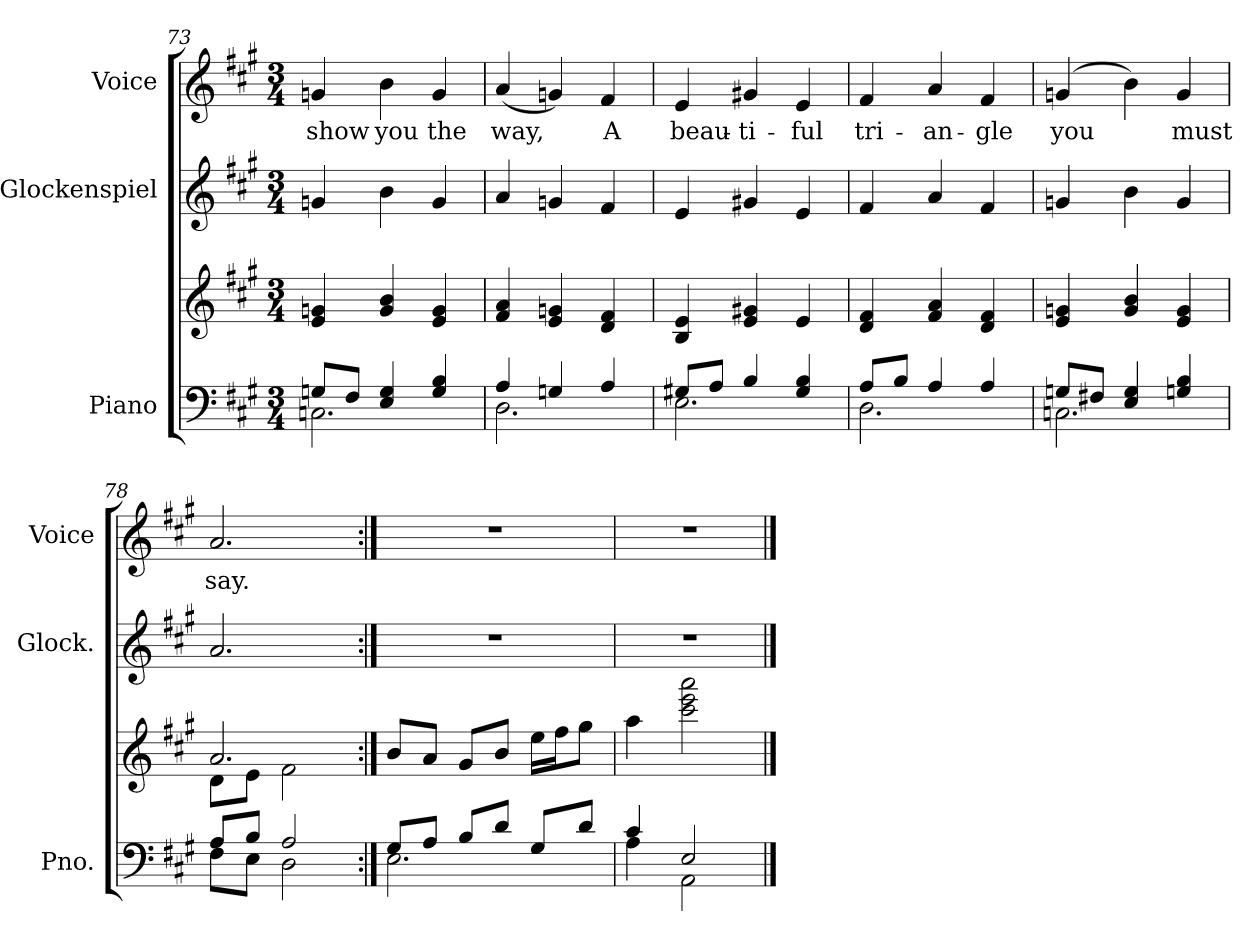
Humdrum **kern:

**kern	**kern	**kern	**kern	**text
*part3	*part3	*part2	*part1	*part1
*staff4	*staff3	*staff2	*staff1	*staff1
*I"Piano	*	*I"Glockenspiel	*I"Voice	*
*I'Pno.	*	*I'Glock.	*I'Voice	*
*clefF4	*clefG2	*clefG2	*clefG2	*
*	*	*ITrd-14c-24	*	*
*k[f#c#g#]	*k[f#c#g#]	*k[f#c#g#]	*k[f#c#g#]	*
*A:	*A:	*A:	*A:	*
*M3/4	*M3/4	*M3/4	*M3/4	*
=73	=73	=73	=73	=73
*^	*	*	*	*
!	!	!	!	!	!LO:LY:b:color=#000000
8Gni/L	2.Cni\	4ei/ 4gni	4gggni/	4gni/	show
8F#i/J	.	.	.	.	.
!	!	!	!	!	!LO:LY:b:color=#000000
4Ei/ 4Gi	.	4gi/ 4bi	4bbbi\	4bi\	you
!	!	!	!	!	!LO:LY:b:color=#000000
4Gi/ 4Bi	.	4ei/ 4gi	4gggi/	4gi/	the
=74	=74	=74	=74	=74	=74
!	!	!	!	!	!LO:LY:b:color=#000000
4Ai/	2.Di\	4f#i/ 4ai	4aaai/	(4ai/	way,
4Gni/	.	4ei/ 4gni	4gggni/	4gni/)	.
!	!	!	!	!	!LO:LY:b:color=#000000
4Ai/	.	4di/ 4f#i	4fff#i/	4f#i/	A
!!LO:LB:g=z
=75	=75	=75	=75	=75	=75
!	!	!	!	!	!LO:LY:b:color=#000000
8G#Xi/L	2.Ei\	4Bi/ 4ei	4eeei/	4ei/	beau-
8Ai/J	.	.	.	.	.
!	!	!	!	!	!LO:LY:b:color=#000000
4Bi/	.	4ei/ 4g#Xi	4ggg#Xi/	4g#Xi/	-ti-
!	!	!	!	!	!LO:LY:b:color=#000000
4G#i/ 4Bi	.	4ei/	4eeei/	4ei/	-ful
=76	=76	=76	=76	=76	=76
!	!	!	!	!	!LO:LY:b:color=#000000
8Ai/L	2.Di\	4di/ 4f#i	4fff#i/	4f#i/	tri-
8Bi/J	.	.	.	.	.
!	!	!	!	!	!LO:LY:b:color=#000000
4Ai/	.	4f#i/ 4ai	4aaai/	4ai/	-an-
!	!	!	!	!	!LO:LY:b:color=#000000
4Ai/	.	4di/ 4f#i	4fff#i/	4f#i/	-gle
=77	=77	=77	=77	=77	=77
!	!	!	!	!	!LO:LY:b:color=#000000
8Gni/L	2.Cni\	4ei/ 4gni	4gggni/	(4gni/	you
8F#Xi/J	.	.	.	.	.
4Ei/ 4Gi	.	4gi/ 4bi	4bbbi\	4bi\)	.
!	!	!	!	!	!LO:LY:b:color=#000000
4Gni/ 4Bi	.	4ei/ 4gi	4gggi/	4gi/	must
=78	=78	=78	=78	=78	=78
*	*	*^	*	*	*
!	!	!	!	!	!	!LO:LY:b:color=#000000
8Ai/L	8F#i\L	2.ai/	8di\L	2.aaai/	2.ai/	say.
8Bi/J	8Ei\J	.	8ei\J	.	.	.
2Ai/	2Di\	.	2f#i\	.	.	.
=79:|!	=79:|!	=79:|!	=79:|!	=79:|!	=79:|!	=79:|!
!	!	!	!	!LO:N:vis=1	!LO:N:vis=1	!
*	*	*v	*v	*	*	*
8G#i/L	2.Ei\	8bi/L	2.r	2.r	.
8Ai/J	.	8ai/J	.	.	.
8Bi/L	.	8g#i/L	.	.	.
8di/J	.	8bi/J	.	.	.
8G#i/L	.	16eei\LL	.	.	.
.	.	16ff#i\J	.	.	.
8di/J	.	8gg#i\J	.	.	.
=80	=80	=80	=80	=80	=80
!	!	!	!LO:N:vis=1	!LO:N:vis=1	!
4c#i/	4Ai\	4aai\	2.r	2.r	.
2Ei/	2AAi\	2ccc#i\ 2eeei 2aaai	.	.	.
*v	*v	*	*	*	*
==	==	==	==	==
*-	*-	*-	*-	*-
